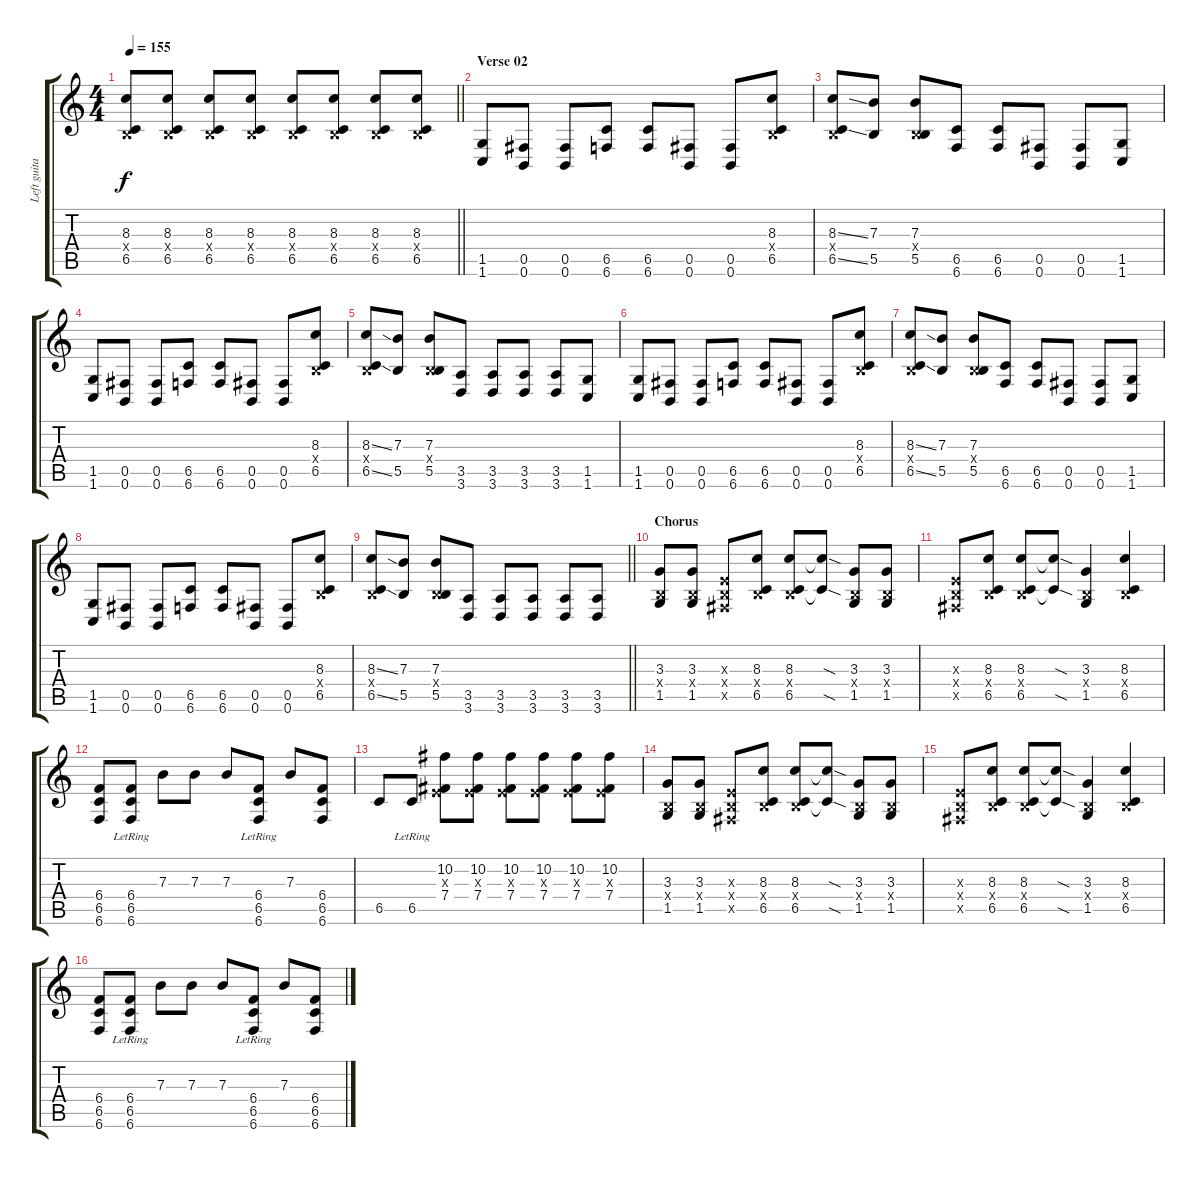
\track ("Left guitar" "Left guita") {instrument overdrivenguitar}
\staff {score tabs}
\tuning (Db4 Ab3 E3 B2 Gb2 B1) {hide}
\ts (4 4)
\tempo 155
\clef g2
\barLineRight lightlight
\ks c
(8.3 0.4{x} 6.5).8{dy f} (8.3 0.4{x} 6.5).8 (8.3 0.4{x} 6.5).8 (8.3 0.4{x} 6.5).8 (8.3 0.4{x} 6.5).8 (8.3 0.4{x} 6.5).8 (8.3 0.4{x} 6.5).8 (8.3 0.4{x} 6.5).8 |
\section ("" "Verse 02")
(1.5 1.6).8 (0.5 0.6).8 (0.5 0.6).8 (6.5 6.6).8 (6.5 6.6).8 (0.5 0.6).8 (0.5 0.6).8 (8.3 0.4{x} 6.5).8 |
(8.3{ss} 0.4{x} 6.5{ss}).8 (7.3 5.5).8 (7.3 0.4{x} 5.5).8 (6.5 6.6).8 (6.5 6.6).8 (0.5 0.6).8 (0.5 0.6).8 (1.5 1.6).8 |
(1.5 1.6).8 (0.5 0.6).8 (0.5 0.6).8 (6.5 6.6).8 (6.5 6.6).8 (0.5 0.6).8 (0.5 0.6).8 (8.3 0.4{x} 6.5).8 |
(8.3{ss} 0.4{x} 6.5{ss}).8 (7.3 5.5).8 (7.3 0.4{x} 5.5).8 (3.5 3.6).8 (3.5 3.6).8 (3.5 3.6).8 (3.5 3.6).8 (1.5 1.6).8 |
(1.5 1.6).8 (0.5 0.6).8 (0.5 0.6).8 (6.5 6.6).8 (6.5 6.6).8 (0.5 0.6).8 (0.5 0.6).8 (8.3 0.4{x} 6.5).8 |
(8.3{ss} 0.4{x} 6.5{ss}).8 (7.3 5.5).8 (7.3 0.4{x} 5.5).8 (6.5 6.6).8 (6.5 6.6).8 (0.5 0.6).8 (0.5 0.6).8 (1.5 1.6).8 |
(1.5 1.6).8 (0.5 0.6).8 (0.5 0.6).8 (6.5 6.6).8 (6.5 6.6).8 (0.5 0.6).8 (0.5 0.6).8 (8.3 0.4{x} 6.5).8 |
\barLineRight lightlight
(8.3{ss} 0.4{x} 6.5{ss}).8 (7.3 5.5).8 (7.3 0.4{x} 5.5).8 (3.5 3.6).8 (3.5 3.6).8 (3.5 3.6).8 (3.5 3.6).8 (3.5 3.6).8 |
\section ("" "Chorus")
(3.3 0.4{x} 1.5).8 (3.3 0.4{x} 1.5).8 (0.3{x} 0.4{x} 0.5{x}).8 (8.3 0.4{x} 6.5).8 (8.3 0.4{x} 6.5).8 (8.3{sod t} 6.5{sod t}).8 (3.3 0.4{x} 1.5).8 (3.3 0.4{x} 1.5).8 |
(0.3{x} 0.4{x} 0.5{x}).8 (8.3 0.4{x} 6.5).8 (8.3 0.4{x} 6.5).8 (8.3{sod t} 6.5{sod t}).8 (3.3 0.4{x} 1.5).4 (8.3 0.4{x} 6.5).4 |
(6.4 6.5 6.6).8 (6.4{lr} 6.5{lr} 6.6{lr}).8 7.3.8 7.3.8 7.3.8 (6.4{lr} 6.5{lr} 6.6{lr}).8 7.3.8 (6.4 6.5 6.6).8 |
6.5.8 6.5{lr}.8 (10.2 0.3{x} 7.4).8 (10.2 0.3{x} 7.4).8 (10.2 0.3{x} 7.4).8 (10.2 0.3{x} 7.4).8 (10.2 0.3{x} 7.4).8 (10.2 0.3{x} 7.4).8 |
(3.3 0.4{x} 1.5).8 (3.3 0.4{x} 1.5).8 (0.3{x} 0.4{x} 0.5{x}).8 (8.3 0.4{x} 6.5).8 (8.3 0.4{x} 6.5).8 (8.3{sod t} 6.5{sod t}).8 (3.3 0.4{x} 1.5).8 (3.3 0.4{x} 1.5).8 |
(0.3{x} 0.4{x} 0.5{x}).8 (8.3 0.4{x} 6.5).8 (8.3 0.4{x} 6.5).8 (8.3{sod t} 6.5{sod t}).8 (3.3 0.4{x} 1.5).4 (8.3 0.4{x} 6.5).4 |
(6.4 6.5 6.6).8 (6.4{lr} 6.5{lr} 6.6{lr}).8 7.3.8 7.3.8 7.3.8 (6.4{lr} 6.5{lr} 6.6{lr}).8 7.3.8 (6.4 6.5 6.6).8
